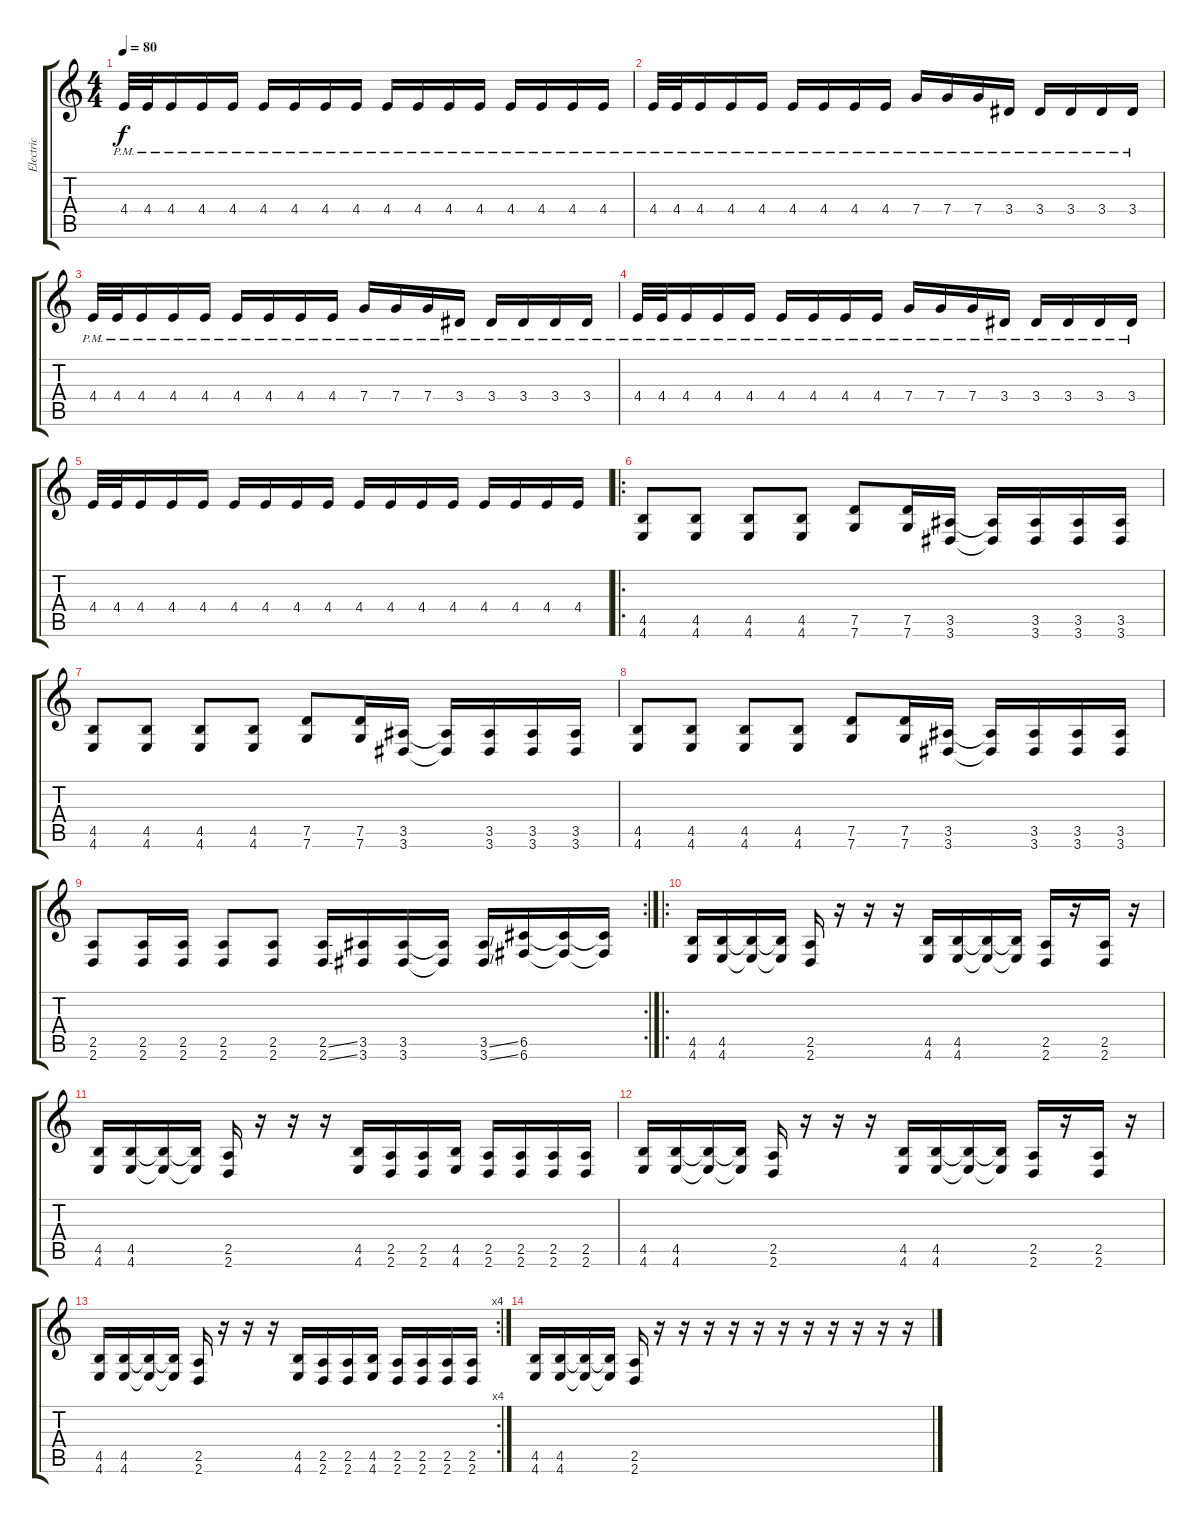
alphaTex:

\track ("Electric" "Electric") {instrument distortionguitar}
\staff {score tabs}
\tuning (D4 A3 F3 C3 G2 C2) {hide}
\ts (4 4)
\tempo 80
\clef g2
\ks c
4.4{pm}.32{dy f} 4.4{pm}.32 4.4{pm}.16 4.4{pm}.16 4.4{pm}.16 4.4{pm}.16 4.4{pm}.16 4.4{pm}.16 4.4{pm}.16 4.4{pm}.16 4.4{pm}.16 4.4{pm}.16 4.4{pm}.16 4.4{pm}.16 4.4{pm}.16 4.4{pm}.16 4.4{pm}.16 |
4.4{pm}.32 4.4{pm}.32 4.4{pm}.16 4.4{pm}.16 4.4{pm}.16 4.4{pm}.16 4.4{pm}.16 4.4{pm}.16 4.4{pm}.16 7.4{pm}.16 7.4{pm}.16 7.4{pm}.16 3.4{pm}.16 3.4{pm}.16 3.4{pm}.16 3.4{pm}.16 3.4{pm}.16 |
4.4{pm}.32 4.4{pm}.32 4.4{pm}.16 4.4{pm}.16 4.4{pm}.16 4.4{pm}.16 4.4{pm}.16 4.4{pm}.16 4.4{pm}.16 7.4{pm}.16 7.4{pm}.16 7.4{pm}.16 3.4{pm}.16 3.4{pm}.16 3.4{pm}.16 3.4{pm}.16 3.4{pm}.16 |
4.4{pm}.32 4.4{pm}.32 4.4{pm}.16 4.4{pm}.16 4.4{pm}.16 4.4{pm}.16 4.4{pm}.16 4.4{pm}.16 4.4{pm}.16 7.4{pm}.16 7.4{pm}.16 7.4{pm}.16 3.4{pm}.16 3.4{pm}.16 3.4{pm}.16 3.4{pm}.16 3.4{pm}.16 |
4.4.32 4.4.32 4.4.16 4.4.16 4.4.16 4.4.16 4.4.16 4.4.16 4.4.16 4.4.16 4.4.16 4.4.16 4.4.16 4.4.16 4.4.16 4.4.16 4.4.16 |
\ro
(4.5 4.6).8 (4.5 4.6).8 (4.5 4.6).8 (4.5 4.6).8 (7.5 7.6).8 (7.5 7.6).16 (3.5 3.6).16 (3.5{t} 3.6{t}).16 (3.5 3.6).16 (3.5 3.6).16 (3.5 3.6).16 |
(4.5 4.6).8 (4.5 4.6).8 (4.5 4.6).8 (4.5 4.6).8 (7.5 7.6).8 (7.5 7.6).16 (3.5 3.6).16 (3.5{t} 3.6{t}).16 (3.5 3.6).16 (3.5 3.6).16 (3.5 3.6).16 |
(4.5 4.6).8 (4.5 4.6).8 (4.5 4.6).8 (4.5 4.6).8 (7.5 7.6).8 (7.5 7.6).16 (3.5 3.6).16 (3.5{t} 3.6{t}).16 (3.5 3.6).16 (3.5 3.6).16 (3.5 3.6).16 |
\rc 2
(2.5 2.6).8 (2.5 2.6).16 (2.5 2.6).16 (2.5 2.6).8 (2.5 2.6).8 (2.5{ss} 2.6{ss}).16 (3.5 3.6).16 (3.5 3.6).16 (3.5{t} 3.6{t}).16 (3.5{ss} 3.6{ss}).16 (6.5 6.6).16 (6.5{t} 6.6{t}).16 (6.5{t} 6.6{t}).16 |
\ro
(4.5 4.6).16 (4.5 4.6).16 (4.5{t} 4.6{t}).16 (4.5{t} 4.6{t}).16 (2.5 2.6).16 r.16 r.16 r.16 (4.5 4.6).16 (4.5 4.6).16 (4.5{t} 4.6{t}).16 (4.5{t} 4.6{t}).16 (2.5 2.6).16 r.16 (2.5 2.6).16 r.16 |
(4.5 4.6).16 (4.5 4.6).16 (4.5{t} 4.6{t}).16 (4.5{t} 4.6{t}).16 (2.5 2.6).16 r.16 r.16 r.16 (4.5 4.6).16 (2.5 2.6).16 (2.5 2.6).16 (4.5 4.6).16 (2.5 2.6).16 (2.5 2.6).16 (2.5 2.6).16 (2.5 2.6).16 |
(4.5 4.6).16 (4.5 4.6).16 (4.5{t} 4.6{t}).16 (4.5{t} 4.6{t}).16 (2.5 2.6).16 r.16 r.16 r.16 (4.5 4.6).16 (4.5 4.6).16 (4.5{t} 4.6{t}).16 (4.5{t} 4.6{t}).16 (2.5 2.6).16 r.16 (2.5 2.6).16 r.16 |
\rc 4
(4.5 4.6).16 (4.5 4.6).16 (4.5{t} 4.6{t}).16 (4.5{t} 4.6{t}).16 (2.5 2.6).16 r.16 r.16 r.16 (4.5 4.6).16 (2.5 2.6).16 (2.5 2.6).16 (4.5 4.6).16 (2.5 2.6).16 (2.5 2.6).16 (2.5 2.6).16 (2.5 2.6).16 |
(4.5 4.6).16 (4.5 4.6).16 (4.5{t} 4.6{t}).16 (4.5{t} 4.6{t}).16 (2.5 2.6).16 r.16 r.16 r.16 r.16 r.16 r.16 r.16 r.16 r.16 r.16 r.16
